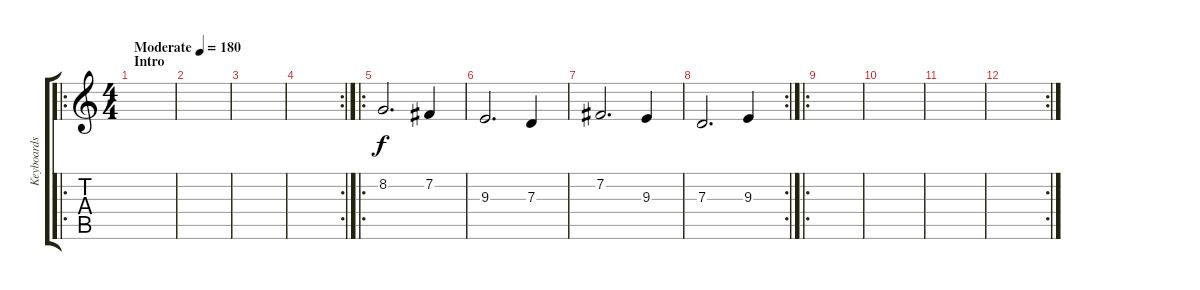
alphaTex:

\track ("Keyboards 1" "Keyboards ") {instrument stringensemble1}
\staff {score tabs}
\tuning (E4 B3 G3 D3 A2 E2) {hide}
\ro
\ts (4 4)
\section ("" "Intro")
\tempo (180 "Moderate")
\clef g2
\ks c
|
|
|
\rc 2
|
\ro
8.2.2{d} 7.2.4 |
9.3.2{d} 7.3.4 |
7.2.2{d} 9.3.4 |
\rc 2
7.3.2{d} 9.3.4 |
\ro
|
|
|
\rc 2
